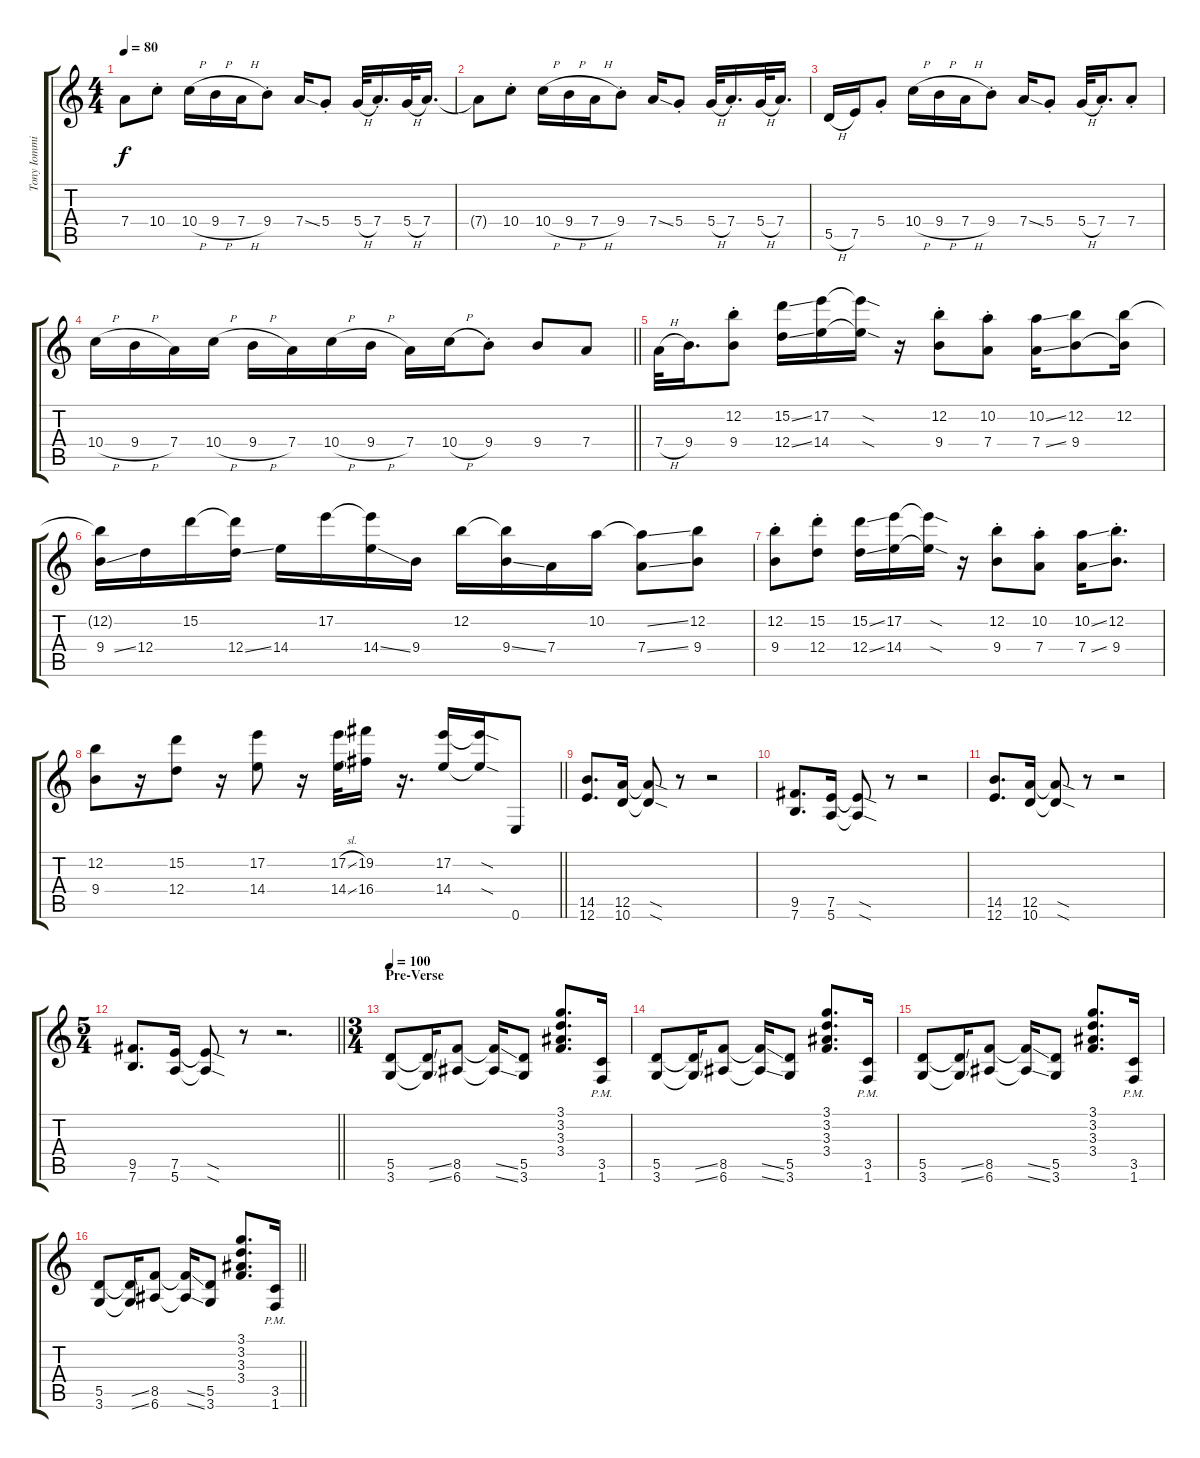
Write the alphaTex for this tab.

\track ("Tony Iommi - Guitar" "Tony Iommi") {instrument overdrivenguitar}
\staff {score tabs}
\tuning (E4 B3 G3 D3 A2 E2) {hide}
\ts (4 4)
\section ("" "")
\tempo 80
\clef g2
\ks c
7.4.8{dy f} 10.4{st}.8 10.4{h}.16 9.4{h}.16 7.4{h}.16 9.4{st}.8 7.4{ss}.16 5.4{st}.8 5.4{h}.32 7.4{st}.16{d} 5.4{h}.32 7.4.16{d} |
7.4{t}.8 10.4{st}.8 10.4{h}.16 9.4{h}.16 7.4{h}.16 9.4{st}.8 7.4{ss}.16 5.4{st}.8 5.4{h}.32 7.4{st}.16{d} 5.4{h}.32 7.4.16{d} |
5.5{h}.16 7.5.16 5.4{st}.8 10.4{h}.16 9.4{h}.16 7.4{h}.16 9.4{st}.8 7.4{ss}.16 5.4{st}.8 5.4{h}.32 7.4{st}.16{d} 7.4{st}.8 |
\barLineRight lightlight
10.4{h}.16 9.4{h}.16 7.4.16 10.4{h}.16 9.4{h}.16 7.4.16 10.4{h}.16 9.4{h}.16 7.4.16 10.4{h}.16 9.4{st}.8 9.4.8 7.4.8 |
7.4{h}.32 9.4.16{d} (12.2{st} 9.4{st}).8 (15.2{ss} 12.4{ss}).16 (17.2 14.4).16 (17.2{sod t} 14.4{sod t}).16 r.16 (12.2{st} 9.4{st}).8 (10.2{st} 7.4{st}).8 (10.2{ss} 7.4{ss}).16 (12.2 9.4).8 (12.2 9.4{t}).16 |
(12.2{t} 9.4{ss}).16 12.4.16 15.2.16 (15.2{t} 12.4{ss}).16 14.4.16 17.2.16 (17.2{t} 14.4{ss}).16 9.4.16 12.2.16 (12.2{t} 9.4{ss}).16 7.4.16 10.2.16 (10.2{ss t} 7.4{ss}).8 (12.2 9.4).8 |
(12.2{st} 9.4{st}).8 (15.2{st} 12.4).8 (15.2{ss} 12.4{ss}).16 (17.2 14.4).16 (17.2{sod t} 14.4{sod t}).16 r.16 (12.2{st} 9.4{st}).8 (10.2{st} 7.4{st}).8 (10.2{ss} 7.4{ss}).16 (12.2{st} 9.4{st}).8{d} |
\barLineRight lightlight
(12.2 9.4).8 r.16 (15.2 12.4).8 r.16 (17.2 14.4).8 r.16 (17.2{sl} 14.4{sl}).32 (19.2 16.4).16 r.16{d} (17.2 14.4).16 (17.2{sod t} 14.4{sod t}).16 0.6.8 |
(14.5 12.6).8{d} (12.5 10.6).16 (12.5{sod t} 10.6{sod t}).8 r.8 r.2 |
(9.5 7.6).8{d} (7.5 5.6).16 (7.5{sod t} 5.6{sod t}).8 r.8 r.2 |
(14.5 12.6).8{d} (12.5 10.6).16 (12.5{sod t} 10.6{sod t}).8 r.8 r.2 |
\ts (5 4)
\barLineRight lightlight
(9.5 7.6).8{d} (7.5 5.6).16 (7.5{sod t} 5.6{sod t}).8 r.8 r.2{d} |
\ts (3 4)
\section ("" "Pre-Verse")
\tempo 100
(5.5 3.6).8 (5.5{ss t} 3.6{ss t}).16 (8.5 6.6).8 (8.5{ss t} 6.6{ss t}).16 (5.5 3.6).8 (3.1 3.2 3.3 3.4).8{d} (3.5{pm} 1.6{pm}).16 |
(5.5 3.6).8 (5.5{ss t} 3.6{ss t}).16 (8.5 6.6).8 (8.5{ss t} 6.6{ss t}).16 (5.5 3.6).8 (3.1 3.2 3.3 3.4).8{d} (3.5{pm} 1.6{pm}).16 |
(5.5 3.6).8 (5.5{ss t} 3.6{ss t}).16 (8.5 6.6).8 (8.5{ss t} 6.6{ss t}).16 (5.5 3.6).8 (3.1 3.2 3.3 3.4).8{d} (3.5{pm} 1.6{pm}).16 |
\barLineRight lightlight
(5.5 3.6).8 (5.5{ss t} 3.6{ss t}).16 (8.5 6.6).8 (8.5{ss t} 6.6{ss t}).16 (5.5 3.6).8 (3.1 3.2 3.3 3.4).8{d} (3.5{pm} 1.6{pm}).16
